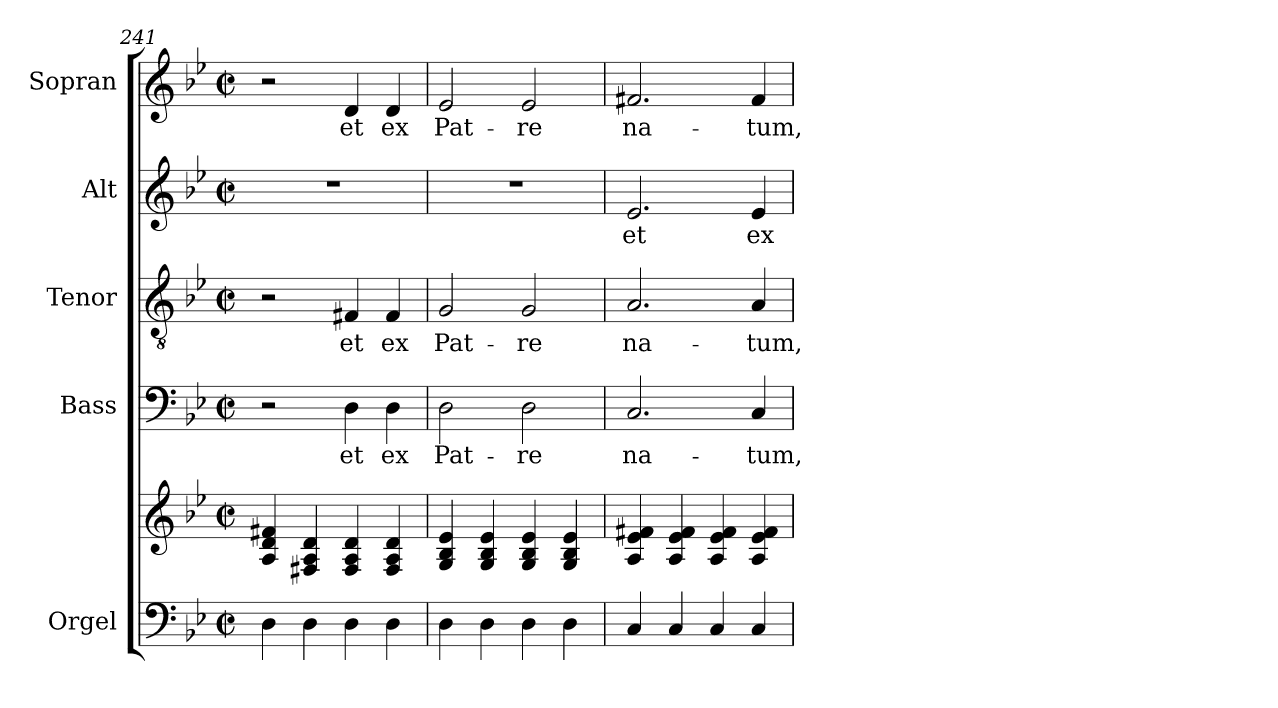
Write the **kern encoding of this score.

**kern	**kern	**kern	**text	**kern	**text	**kern	**text	**kern	**text
*part5	*part5	*part4	*part4	*part3	*part3	*part2	*part2	*part1	*part1
*staff6	*staff5	*staff4	*staff4	*staff3	*staff3	*staff2	*staff2	*staff1	*staff1
*I"Orgel	*	*I"Bass	*	*I"Tenor	*	*I"Alt	*	*I"Sopran	*
*I'Org.	*	*I'B.	*	*I'T.	*	*I'A.	*	*I'S.	*
*clefF4	*clefG2	*clefF4	*	*clefGv2	*	*clefG2	*	*clefG2	*
*k[b-e-]	*k[b-e-]	*k[b-e-]	*	*k[b-e-]	*	*k[b-e-]	*	*k[b-e-]	*
*B-:	*B-:	*B-:	*	*B-:	*	*B-:	*	*B-:	*
*M2/2	*M2/2	*M2/2	*	*M2/2	*	*M2/2	*	*M2/2	*
*met(c|)	*met(c|)	*met(c|)	*	*met(c|)	*	*met(c|)	*	*met(c|)	*
=241	=241	=241	=241	=241	=241	=241	=241	=241	=241
4D\	4A/ 4d/ 4f#X/	2r	.	2r	.	1r	.	2r	.
4D\	4F#X/ 4A/ 4d/	.	.	.	.	.	.	.	.
!	!	!	!LO:LY:b	!	!LO:LY:b	!	!	!	!LO:LY:b
4D\	4F#/ 4A/ 4d/	4D\	-et	4F#X/	et	.	.	4d/	et
!	!	!	!LO:LY:b	!	!LO:LY:b	!	!	!	!LO:LY:b
4D\	4F#/ 4A/ 4d/	4D\	ex	4F#/	ex	.	.	4d/	ex
!!LO:LB:g=z
=242	=242	=242	=242	=242	=242	=242	=242	=242	=242
!	!	!	!LO:LY:b	!	!LO:LY:b	!	!	!	!LO:LY:b
4D\	4G/ 4B-/ 4e-/	2D\	Pat-	2G/	Pat-	1r	.	2e-/	Pat-
4D\	4G/ 4B-/ 4e-/	.	.	.	.	.	.	.	.
!	!	!	!LO:LY:b	!	!LO:LY:b	!	!	!	!LO:LY:b
4D\	4G/ 4B-/ 4e-/	2D\	-re	2G/	-re	.	.	2e-/	-re
4D\	4G/ 4B-/ 4e-/	.	.	.	.	.	.	.	.
=243	=243	=243	=243	=243	=243	=243	=243	=243	=243
!	!	!	!LO:LY:b	!	!LO:LY:b	!	!LO:LY:b	!	!LO:LY:b
4C/	4A/ 4e-/ 4f#X/	2.C/	na-	2.A/	na-	2.e-/	et	2.f#X/	na-
4C/	4A/ 4e-/ 4f#/	.	.	.	.	.	.	.	.
4C/	4A/ 4e-/ 4f#/	.	.	.	.	.	.	.	.
!	!	!	!LO:LY:b	!	!LO:LY:b	!	!LO:LY:b	!	!LO:LY:b
4C/	4A/ 4e-/ 4f#/	4C/	-tum,	4A/	-tum,	4e-/	ex	4f#/	-tum,
=	=	=	=	=	=	=	=	=	=
*-	*-	*-	*-	*-	*-	*-	*-	*-	*-
